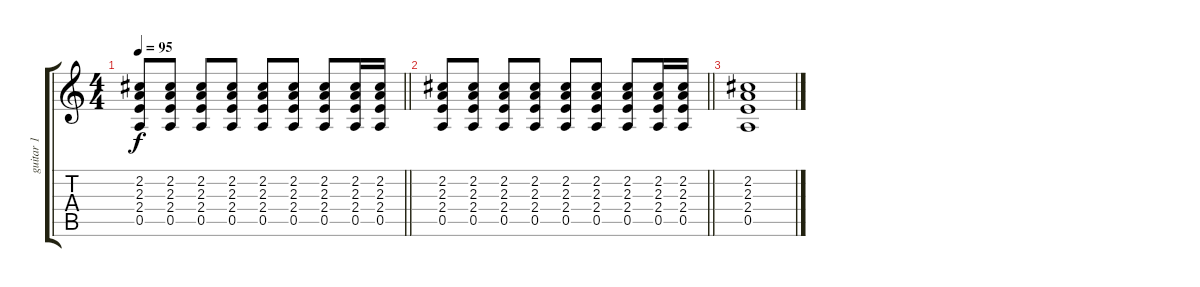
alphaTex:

\track ("guitar 1" "guitar 1") {instrument acousticguitarsteel}
\staff {score tabs}
\tuning (E4 B3 G3 D3 A2 E2) {hide}
\ts (4 4)
\tempo 95
\clef g2
\barLineRight lightlight
\ks c
(2.2 2.3 2.4 0.5).8{dy f} (2.2 2.3 2.4 0.5).8 (2.2 2.3 2.4 0.5).8 (2.2 2.3 2.4 0.5).8 (2.2 2.3 2.4 0.5).8 (2.2 2.3 2.4 0.5).8 (2.2 2.3 2.4 0.5).8 (2.2 2.3 2.4 0.5).16 (2.2 2.3 2.4 0.5).16 |
\barLineRight lightlight
(2.2 2.3 2.4 0.5).8 (2.2 2.3 2.4 0.5).8 (2.2 2.3 2.4 0.5).8 (2.2 2.3 2.4 0.5).8 (2.2 2.3 2.4 0.5).8 (2.2 2.3 2.4 0.5).8 (2.2 2.3 2.4 0.5).8 (2.2 2.3 2.4 0.5).16 (2.2 2.3 2.4 0.5).16 |
(2.2 2.3 2.4 0.5).1
